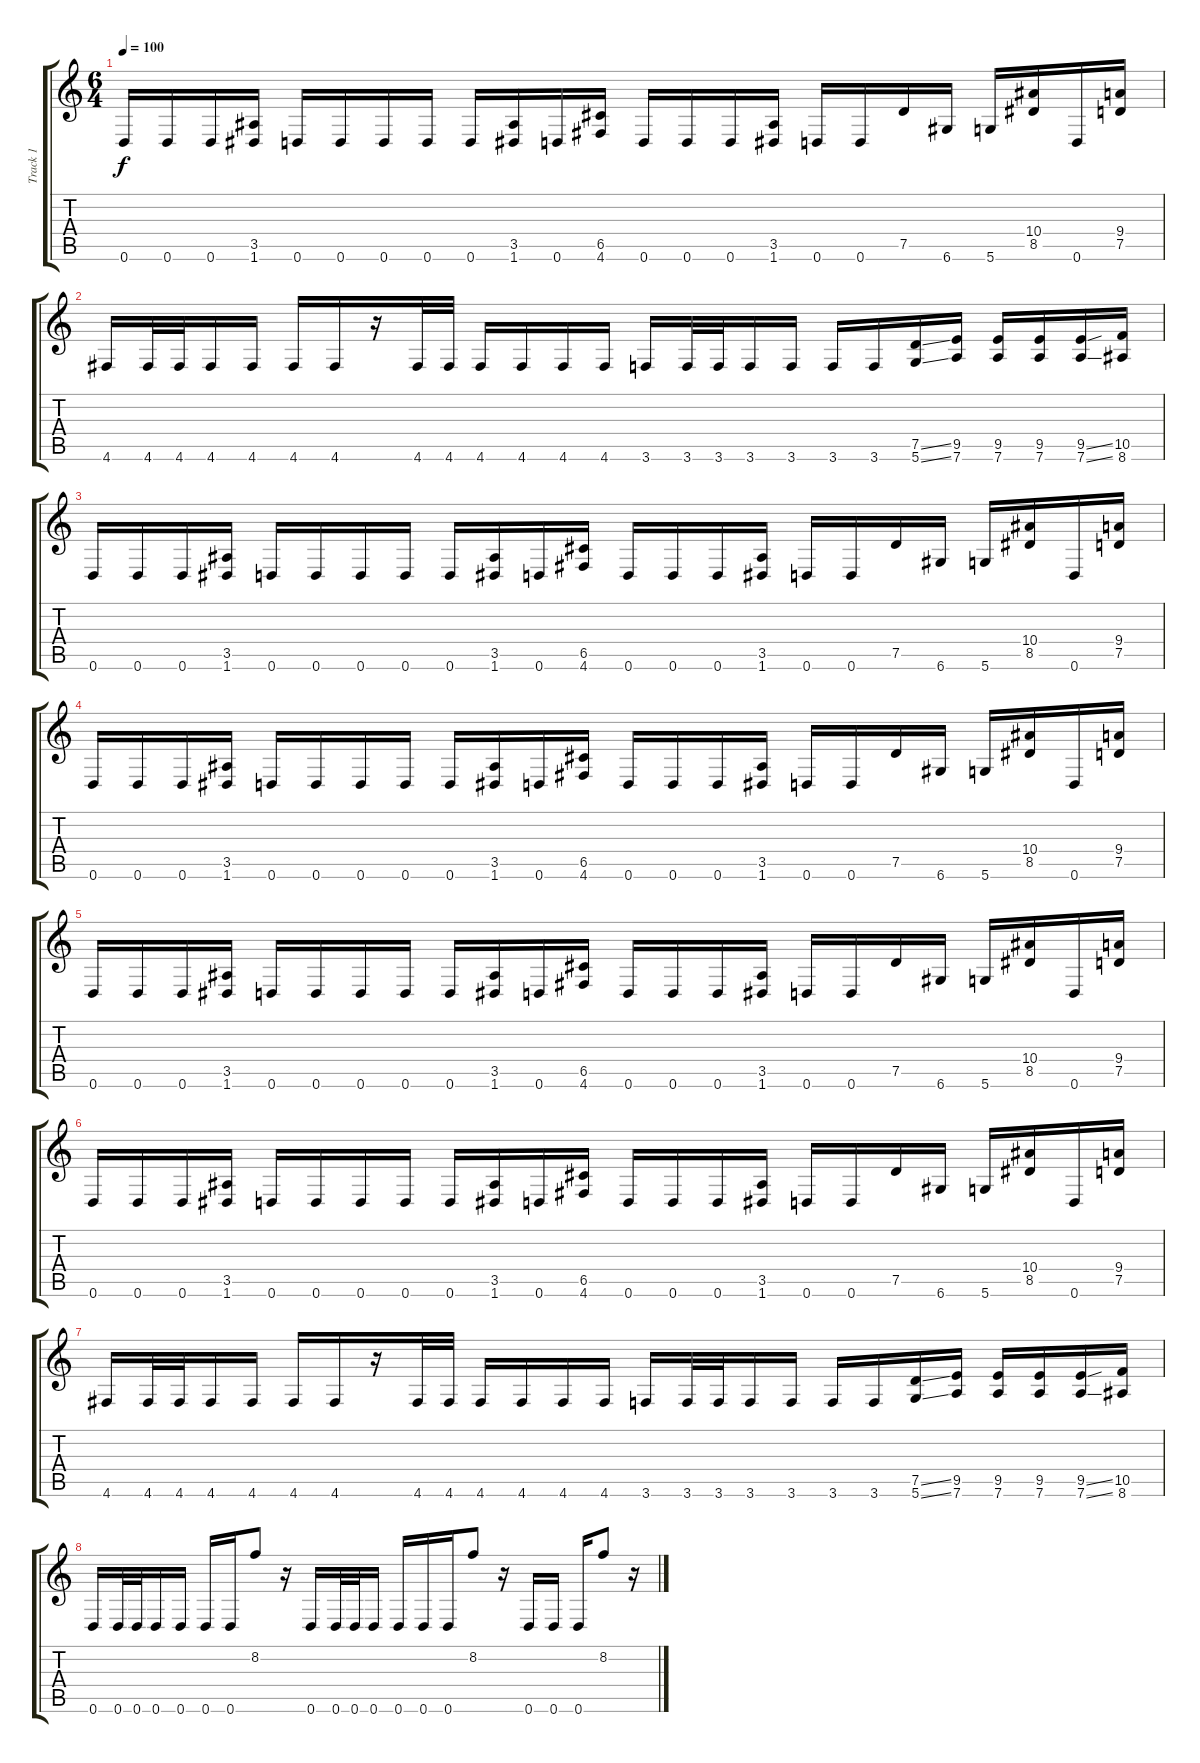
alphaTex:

\track ("Track 1" "Track 1") {instrument overdrivenguitar}
\staff {score tabs}
\tuning (D4 A3 F3 C3 G2 D2) {hide}
\ts (6 4)
\tempo 100
\clef g2
\ks c
0.6.16{dy f} 0.6.16 0.6.16 (3.5 1.6).16 0.6.16 0.6.16 0.6.16 0.6.16 0.6.16 (3.5 1.6).16 0.6.16 (6.5 4.6).16 0.6.16 0.6.16 0.6.16 (3.5 1.6).16 0.6.16 0.6.16 7.5.16 6.6.16 5.6.16 (10.4 8.5).16 0.6.16 (9.4 7.5).16 |
4.6.16 4.6.32 4.6.32 4.6.16 4.6.16 4.6.16 4.6.16 r.16 4.6.32 4.6.32 4.6.16 4.6.16 4.6.16 4.6.16 3.6.16 3.6.32 3.6.32 3.6.16 3.6.16 3.6.16 3.6.16 (7.5{ss} 5.6{ss}).16 (9.5 7.6).16 (9.5 7.6).16 (9.5 7.6).16 (9.5{ss} 7.6{ss}).16 (10.5 8.6).16 |
0.6.16 0.6.16 0.6.16 (3.5 1.6).16 0.6.16 0.6.16 0.6.16 0.6.16 0.6.16 (3.5 1.6).16 0.6.16 (6.5 4.6).16 0.6.16 0.6.16 0.6.16 (3.5 1.6).16 0.6.16 0.6.16 7.5.16 6.6.16 5.6.16 (10.4 8.5).16 0.6.16 (9.4 7.5).16 |
0.6.16 0.6.16 0.6.16 (3.5 1.6).16 0.6.16 0.6.16 0.6.16 0.6.16 0.6.16 (3.5 1.6).16 0.6.16 (6.5 4.6).16 0.6.16 0.6.16 0.6.16 (3.5 1.6).16 0.6.16 0.6.16 7.5.16 6.6.16 5.6.16 (10.4 8.5).16 0.6.16 (9.4 7.5).16 |
0.6.16 0.6.16 0.6.16 (3.5 1.6).16 0.6.16 0.6.16 0.6.16 0.6.16 0.6.16 (3.5 1.6).16 0.6.16 (6.5 4.6).16 0.6.16 0.6.16 0.6.16 (3.5 1.6).16 0.6.16 0.6.16 7.5.16 6.6.16 5.6.16 (10.4 8.5).16 0.6.16 (9.4 7.5).16 |
0.6.16 0.6.16 0.6.16 (3.5 1.6).16 0.6.16 0.6.16 0.6.16 0.6.16 0.6.16 (3.5 1.6).16 0.6.16 (6.5 4.6).16 0.6.16 0.6.16 0.6.16 (3.5 1.6).16 0.6.16 0.6.16 7.5.16 6.6.16 5.6.16 (10.4 8.5).16 0.6.16 (9.4 7.5).16 |
4.6.16 4.6.32 4.6.32 4.6.16 4.6.16 4.6.16 4.6.16 r.16 4.6.32 4.6.32 4.6.16 4.6.16 4.6.16 4.6.16 3.6.16 3.6.32 3.6.32 3.6.16 3.6.16 3.6.16 3.6.16 (7.5{ss} 5.6{ss}).16 (9.5 7.6).16 (9.5 7.6).16 (9.5 7.6).16 (9.5{ss} 7.6{ss}).16 (10.5 8.6).16 |
0.6.16 0.6.32 0.6.32 0.6.16 0.6.16 0.6.16 0.6.16 8.2.8 r.16 0.6.16 0.6.32 0.6.32 0.6.16 0.6.16 0.6.16 0.6.16 8.2.8 r.16 0.6.16 0.6.16 0.6.16 8.2.8 r.16
